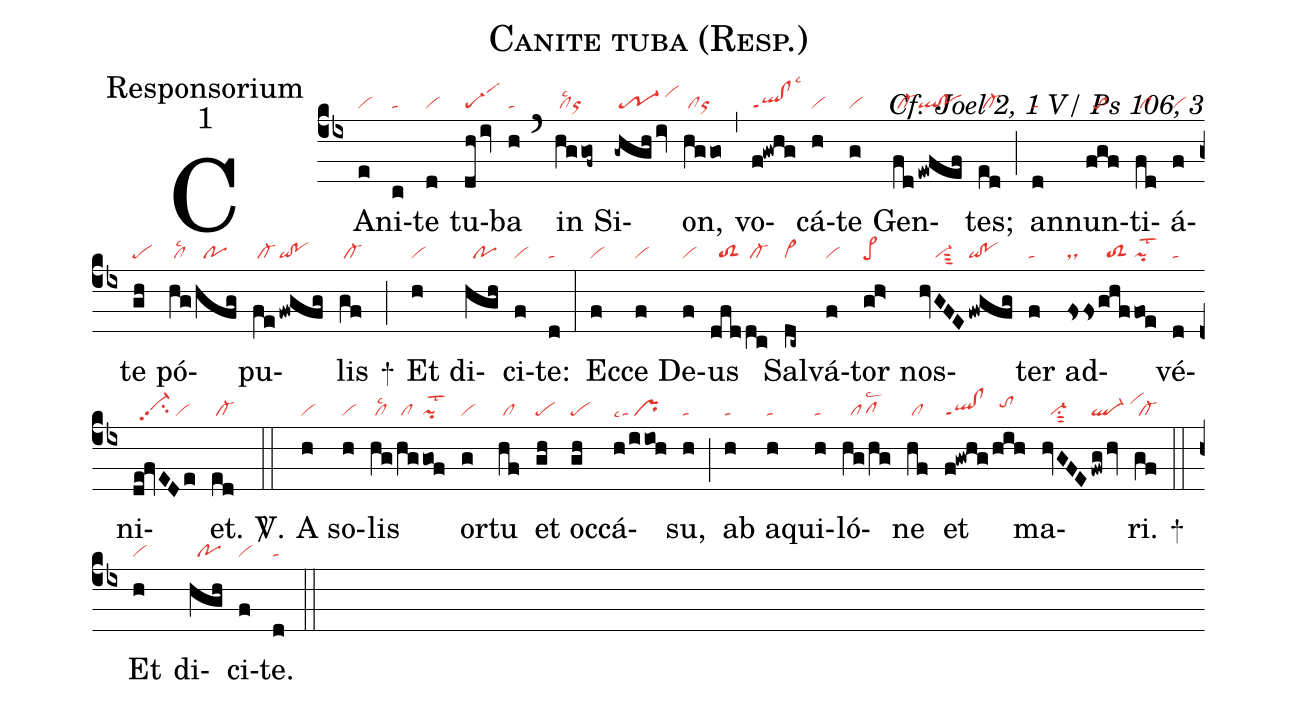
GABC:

name:Canite tuba (Resp.);
office-part:Responsorium;
mode:1;
commentary:Cf. Joel 2, 1 V/ Ps 106, 3;
nabc-lines:1;
%%
(cb4)
CA(e|vi)ni(c|ta)te(d|vi) tu(dh/iv|scG-1)ba(h|ta) (`)
in(hggof~|/cllsc2or) Si(-ghgh/iv|/tr-1/vihj)on,(hggo|/clor) (,)
vo(f!gwhg|ql!clppt1lsc3)cá(h|vi)te(g|vi) Gen(fd|/cl-|!ewfef|ql!po)tes;(ed|/cl-) (;)
an(d|ta)nun(fgf|//to)ti(fd|/cl)á(f|vi)te(gh|pe) pó(hg|/cllsc2|/hfg|//po)pu(fe|/cl-|!fwgfg|qi!po)lis(gf|/cl-) +(;)
Et(h|vi) di(hgh|//po)ci(f|vi)te:(d|ta) (:)
Ec(f|vi)ce(f|vi) De(f|vi)us(dfd|//toS2|dc|/cl-) Sal(dc~|cl~)vá(f|vi)tor(gh>|pe>) nos(hvGFE|////vi-sut3|/fwgfg|qi!po)ter(f|ta) ad(fss|ds|ghf|//toS2|foe|pilst2)vé(d|ta)ni(de!fvEDe|//vi-hhpp2su2/vi)et.(ed|/cl-) <sp>V/</sp>.(::)
A(h|vi) so(h|vi)lis(hg|/cllsc2|/hg|/cl|gof|pilst2) or(g|vi)tu(hf|/cl) et(gh|pe) oc(gh|pe)cá(h|talsc4|/iioh|/pr)su,(h|ta) (;)
ab(h|ta) a(h|ta)qui(h|ta)ló(hg/hg|//pflsc2)ne(hf|/cl) et(f!gwhg|ql!clppt1|/hih|//tohi) ma(hvGFE|//vi-su1sut2|/fwg/hv|ql-/vihj)ri.(gf|/cl-) +(::)
Et(h|vi) di(hgh|//po)ci(f|vi)te.(d|ta) (::)
